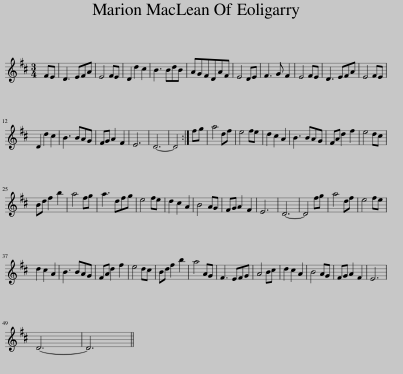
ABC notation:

X:1
L:1/8
M:3/4
I:linebreak $
K:D
V:1 treble
V:1
 FE | D3 EFA | E4 FE | D2 d2 c2 | B3 BdB | %5
 AGFDAF | E4 DE | F3 G F2 | E4 FE | D3 EFA | %10
 E4 FE |$ D2 d2 c2 | B3 BAG | FG A2 F2 | E6 | %15
 D6- | D4 :| fg | a4 df | e4 fe | %20
 d2 c2 A2 | B3 BAG | FA d2 f2 | e4 dc |$ Bd f2 b2 | %25
 a4 fg | a3 dfg | e4 fe | d2 c2 A2 | B4 AG | %30
 FG A2 F2 | E6 | D6- | D4 fg | a4 df | %35
 e4 fe |$ d2 c2 A2 | B3 BAG | FA d2 f2 | e4 dc | %40
 Bd f2 b2 | a4 AG | F3 EFG | A4 Bc | d2 c2 A2 | %45
 B4 AG | FG A2 F2 | E6 |$ D6- | D6 || %50
